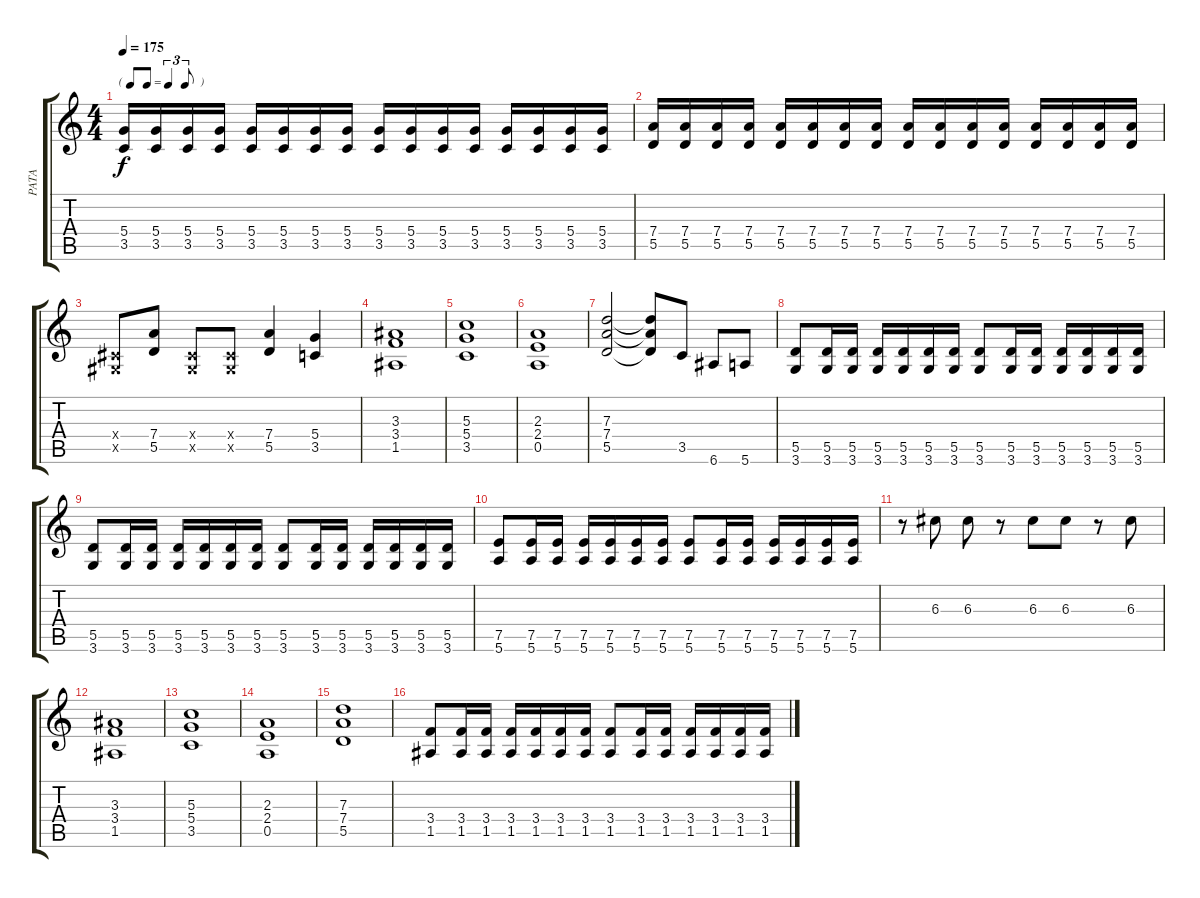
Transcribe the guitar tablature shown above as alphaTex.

\track ("PATA" "PATA") {instrument distortionguitar}
\staff {score tabs}
\tuning (E4 B3 G3 D3 A2 E2) {hide}
\ts (4 4)
\tf triplet8th
\tempo 175
\clef g2
\ks c
(5.4 3.5).16{dy f} (5.4 3.5).16 (5.4 3.5).16 (5.4 3.5).16 (5.4 3.5).16 (5.4 3.5).16 (5.4 3.5).16 (5.4 3.5).16 (5.4 3.5).16 (5.4 3.5).16 (5.4 3.5).16 (5.4 3.5).16 (5.4 3.5).16 (5.4 3.5).16 (5.4 3.5).16 (5.4 3.5).16 |
(7.4 5.5).16 (7.4 5.5).16 (7.4 5.5).16 (7.4 5.5).16 (7.4 5.5).16 (7.4 5.5).16 (7.4 5.5).16 (7.4 5.5).16 (7.4 5.5).16 (7.4 5.5).16 (7.4 5.5).16 (7.4 5.5).16 (7.4 5.5).16 (7.4 5.5).16 (7.4 5.5).16 (7.4 5.5).16 |
(-1.4{x} -1.5{x}).8 (7.4 5.5).8 (-1.4{x} -1.5{x}).8 (-1.4{x} -1.5{x}).8 (7.4 5.5).4 (5.4 3.5).4 |
(3.3 3.4 1.5).1 |
(5.3 5.4 3.5).1 |
(2.3 2.4 0.5).1 |
(7.3 7.4 5.5).2 (7.3{t} 7.4{t} 5.5{t}).8 3.5.8 6.6.8 5.6.8 |
(5.5 3.6).8 (5.5 3.6).16 (5.5 3.6).16 (5.5 3.6).16 (5.5 3.6).16 (5.5 3.6).16 (5.5 3.6).16 (5.5 3.6).8 (5.5 3.6).16 (5.5 3.6).16 (5.5 3.6).16 (5.5 3.6).16 (5.5 3.6).16 (5.5 3.6).16 |
(5.5 3.6).8 (5.5 3.6).16 (5.5 3.6).16 (5.5 3.6).16 (5.5 3.6).16 (5.5 3.6).16 (5.5 3.6).16 (5.5 3.6).8 (5.5 3.6).16 (5.5 3.6).16 (5.5 3.6).16 (5.5 3.6).16 (5.5 3.6).16 (5.5 3.6).16 |
(7.5 5.6).8 (7.5 5.6).16 (7.5 5.6).16 (7.5 5.6).16 (7.5 5.6).16 (7.5 5.6).16 (7.5 5.6).16 (7.5 5.6).8 (7.5 5.6).16 (7.5 5.6).16 (7.5 5.6).16 (7.5 5.6).16 (7.5 5.6).16 (7.5 5.6).16 |
r.8 6.3.8 6.3.8 r.8 6.3.8 6.3.8 r.8 6.3.8 |
(3.3 3.4 1.5).1 |
(5.3 5.4 3.5).1 |
(2.3 2.4 0.5).1 |
(7.3 7.4 5.5).1 |
(3.4 1.5).8 (3.4 1.5).16 (3.4 1.5).16 (3.4 1.5).16 (3.4 1.5).16 (3.4 1.5).16 (3.4 1.5).16 (3.4 1.5).8 (3.4 1.5).16 (3.4 1.5).16 (3.4 1.5).16 (3.4 1.5).16 (3.4 1.5).16 (3.4 1.5).16
